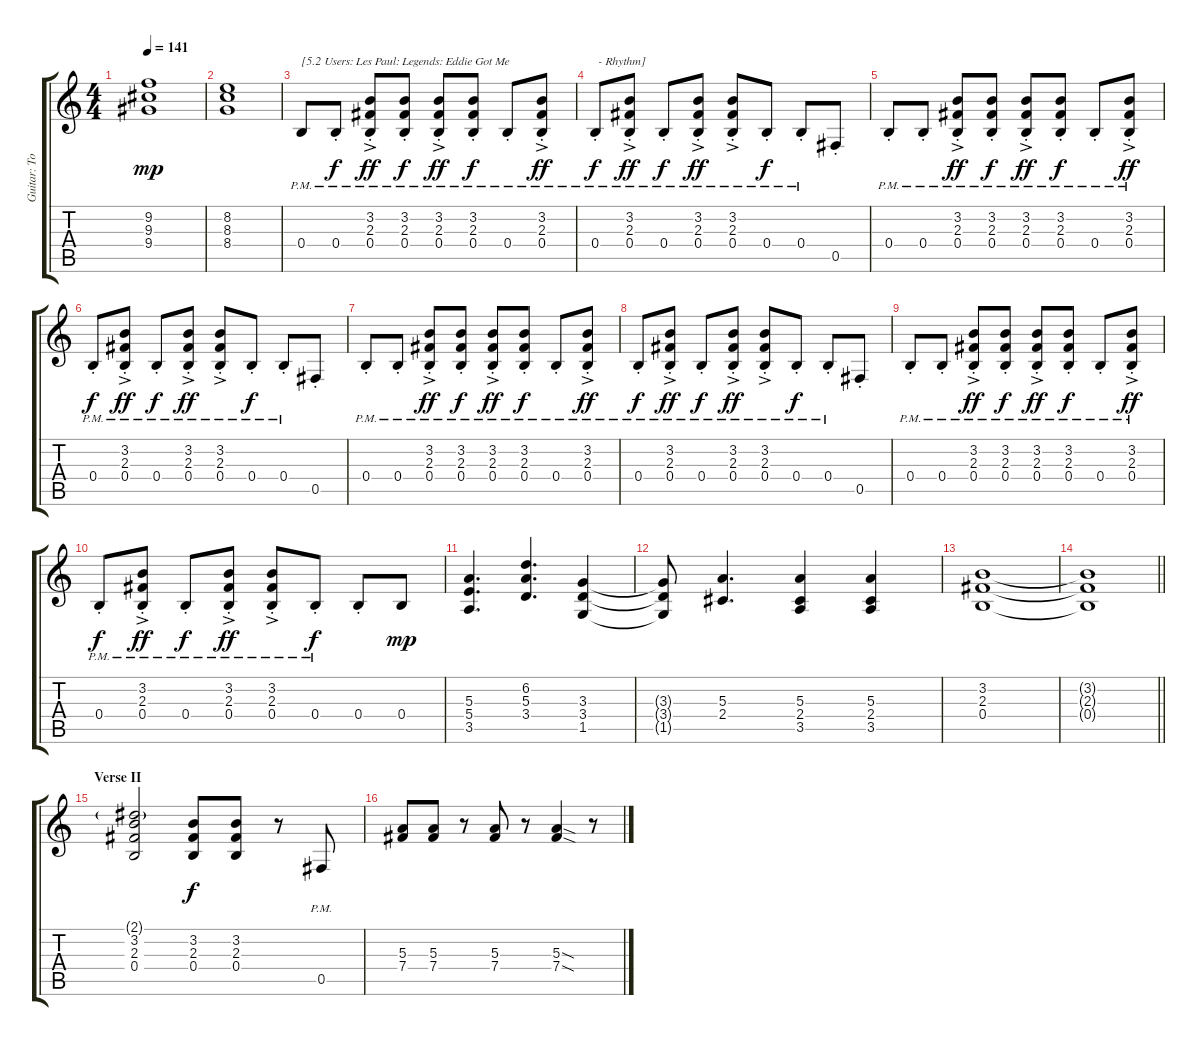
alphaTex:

\track ("Guitar: Tony" "Guitar: To") {instrument distortionguitar}
\staff {score tabs}
\tuning (Db4 Ab3 E3 B2 Gb2 Db2) {hide}
\ts (4 4)
\tempo 141
\clef g2
\ks c
(9.2 9.3 9.4).1{dy mp} |
(8.2 8.3 8.4).1 |
0.4{pm}.8{txt "[5.2 Users: Les Paul: Legends: Eddie Got Me" volume 12 instrument distortionguitar} 0.4{pm st}.8{dy f} (3.2{ac st} 2.3{ac} 0.4{ac pm}).8{dy ff} (3.2{st} 2.3 0.4{pm}).8{dy f} (3.2{ac st} 2.3{ac} 0.4{ac pm}).8{dy ff} (3.2{st} 2.3 0.4{pm}).8{dy f} 0.4{pm st}.8 (3.2{st} 2.3{ac} 0.4{ac pm}).8{dy ff} |
0.4{pm st}.8{txt " - Rhythm]" dy f} (3.2{st} 2.3{ac} 0.4{ac pm}).8{dy ff} 0.4{pm st}.8{dy f} (3.2{st} 2.3{ac} 0.4{ac pm}).8{dy ff} (3.2{st} 2.3{ac} 0.4{ac pm}).8 0.4{pm st}.8{dy f} 0.4{pm st}.8 0.5{st}.8 |
0.4{pm st}.8 0.4{pm st}.8 (3.2{ac st} 2.3{ac} 0.4{ac pm}).8{dy ff} (3.2{st} 2.3 0.4{pm}).8{dy f} (3.2{ac st} 2.3{ac} 0.4{ac pm}).8{dy ff} (3.2{st} 2.3 0.4{pm}).8{dy f} 0.4{pm st}.8 (3.2{st} 2.3{ac} 0.4{ac pm}).8{dy ff} |
0.4{pm st}.8{dy f} (3.2{st} 2.3{ac} 0.4{ac pm}).8{dy ff} 0.4{pm st}.8{dy f} (3.2{st} 2.3{ac} 0.4{ac pm}).8{dy ff} (3.2{st} 2.3{ac} 0.4{ac pm}).8 0.4{pm st}.8{dy f} 0.4{pm st}.8 0.5{st}.8 |
0.4{pm st}.8 0.4{pm st}.8 (3.2{ac st} 2.3{ac} 0.4{ac pm}).8{dy ff} (3.2{st} 2.3 0.4{pm}).8{dy f} (3.2{ac st} 2.3{ac} 0.4{ac pm}).8{dy ff} (3.2{st} 2.3 0.4{pm}).8{dy f} 0.4{pm st}.8 (3.2{st} 2.3{ac} 0.4{ac pm}).8{dy ff} |
0.4{pm st}.8{dy f} (3.2{st} 2.3{ac} 0.4{ac pm}).8{dy ff} 0.4{pm st}.8{dy f} (3.2{st} 2.3{ac} 0.4{ac pm}).8{dy ff} (3.2{st} 2.3{ac} 0.4{ac pm}).8 0.4{pm st}.8{dy f} 0.4{pm st}.8 0.5{st}.8 |
0.4{pm st}.8 0.4{pm st}.8 (3.2{ac st} 2.3{ac} 0.4{ac pm}).8{dy ff} (3.2{st} 2.3 0.4{pm}).8{dy f} (3.2{ac st} 2.3{ac} 0.4{ac pm}).8{dy ff} (3.2{st} 2.3 0.4{pm}).8{dy f} 0.4{pm st}.8 (3.2{st} 2.3{ac} 0.4{ac pm}).8{dy ff} |
0.4{pm st}.8{dy f} (3.2{st} 2.3{ac} 0.4{ac pm}).8{dy ff} 0.4{pm st}.8{dy f} (3.2{st} 2.3{ac} 0.4{ac pm}).8{dy ff} (3.2{st} 2.3{ac} 0.4{ac pm}).8 0.4{pm st}.8{dy f} 0.4{st}.8 0.4.8{dy mp} |
(5.3 5.4 3.5).4{d} (6.2 5.3 3.4).4{d} (3.3 3.4 1.5).4 |
(3.3{t} 3.4{t} 1.5{t}).8 (5.3 2.4).4{d} (5.3 2.4 3.5).4 (5.3 2.4 3.5).4 |
(3.2 2.3 0.4).1 |
\barLineRight lightlight
(3.2{t} 2.3{t} 0.4{t}).1 |
\section ("" "Verse II")
(2.1{g} 3.2 2.3 0.4).2 (3.2 2.3 0.4).8{dy f} (3.2 2.3 0.4).8 r.8 0.5{pm}.8 |
(5.3 7.4).8 (5.3 7.4).8 r.8 (5.3 7.4).8 r.8 (5.3{sod} 7.4{sod}).4 r.8
